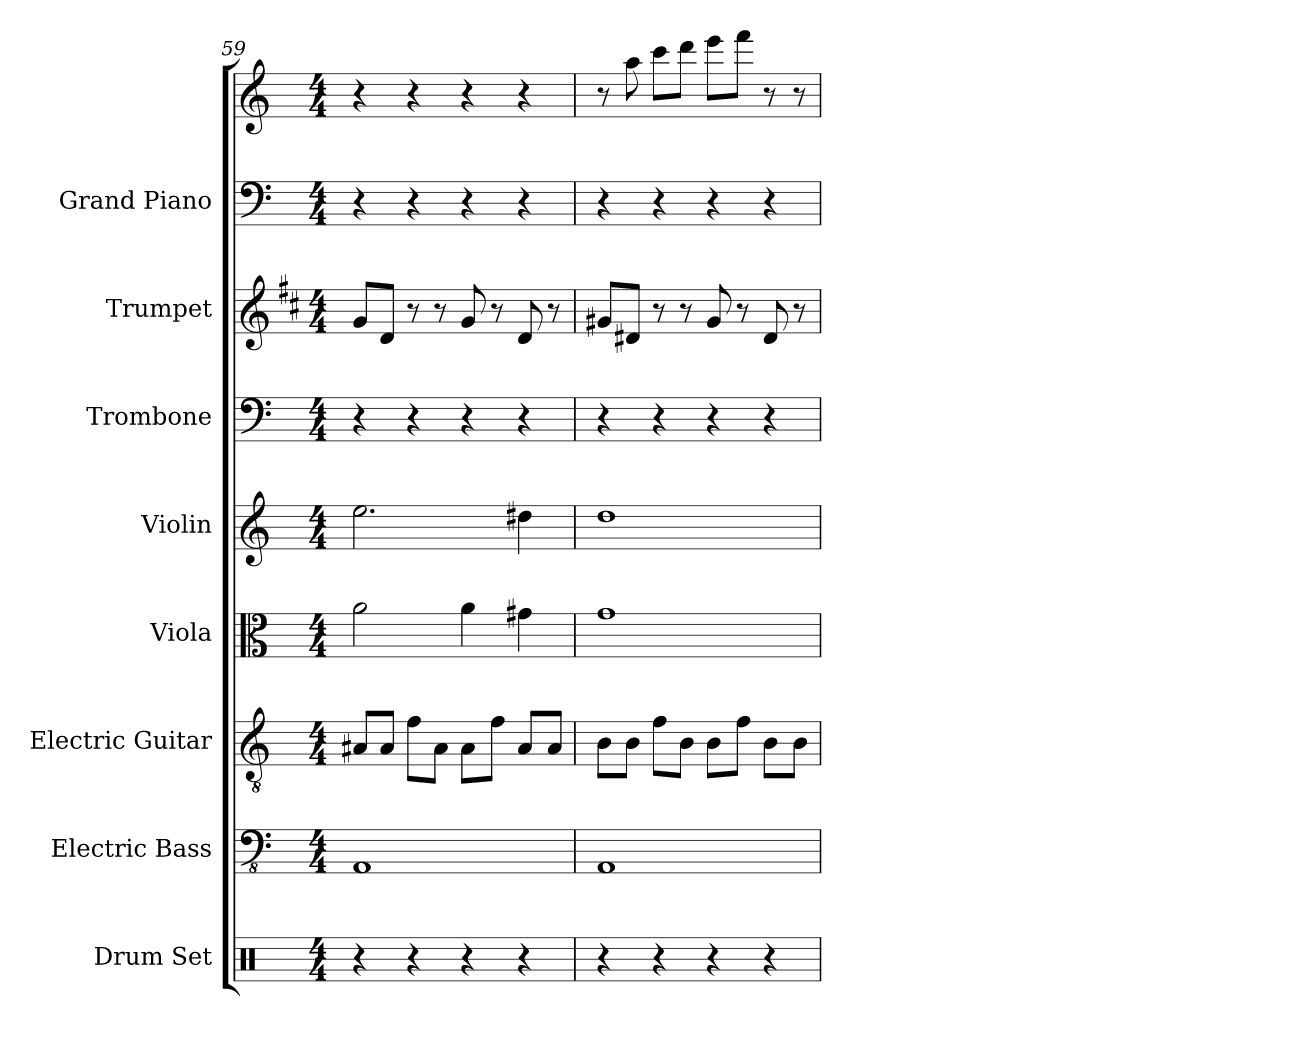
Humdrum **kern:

**kern	**kern	**kern	**kern	**kern	**kern	**kern	**kern	**kern
*part8	*part7	*part6	*part5	*part4	*part3	*part2	*part1	*part1
*staff9	*staff8	*staff7	*staff6	*staff5	*staff4	*staff3	*staff2	*staff1
*I"Drum Set	*I"Electric Bass	*I"Electric Guitar	*I"Viola	*I"Violin	*I"Trombone	*I"Trumpet	*I"Grand Piano	*
*I'Drums	*I'El. B.	*I'El. Guit.	*I'Vla.	*I'Vln.	*I'Trb.	*I'Tpt.	*I'Pno.	*
*clefX	*clefFv4	*clefGv2	*clefC3	*clefG2	*clefF4	*clefG2	*clefF4	*clefG2
*	*	*	*	*	*	*ITrd1c2	*	*
*k[]	*k[]	*k[]	*k[]	*k[]	*k[]	*k[]	*k[]	*k[]
*M4/4	*M4/4	*M4/4	*M4/4	*M4/4	*M4/4	*M4/4	*M4/4	*M4/4
=59	=59	=59	=59	=59	=59	=59	=59	=59
4r	1AAA	8A#XL	2a	2.ee	4r	8fL	4r	4r
.	.	8A#J	.	.	.	8cJ	.	.
4r	.	8fL	.	.	4r	8r	4r	4r
.	.	8A#J	.	.	.	8r	.	.
4r	.	8A#L	4a	.	4r	8f	4r	4r
.	.	8fJ	.	.	.	8r	.	.
4r	.	8A#L	4g#X	4dd#X	4r	8c	4r	4r
.	.	8A#J	.	.	.	8r	.	.
=60	=60	=60	=60	=60	=60	=60	=60	=60
4r	1AAA	8BL	1g	1dd	4r	8f#XL	4r	8r
.	.	8BJ	.	.	.	8c#XJ	.	8aa
4r	.	8fL	.	.	4r	8r	4r	8cccL
.	.	8BJ	.	.	.	8r	.	8dddJ
4r	.	8BL	.	.	4r	8f#	4r	8eeeL
.	.	8fJ	.	.	.	8r	.	8fffJ
4r	.	8BL	.	.	4r	8c#	4r	8r
.	.	8BJ	.	.	.	8r	.	8r
=	=	=	=	=	=	=	=	=
*-	*-	*-	*-	*-	*-	*-	*-	*-
